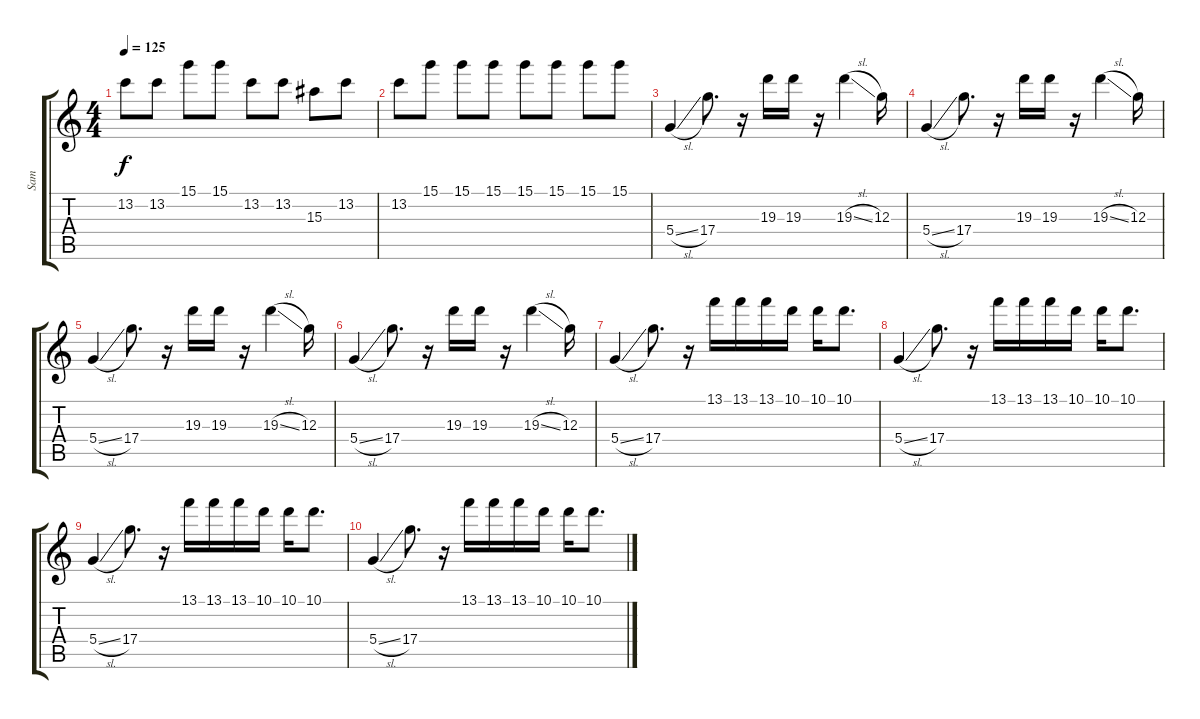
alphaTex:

\track ("Sam" "Sam") {instrument overdrivenguitar}
\staff {score tabs}
\tuning (E4 B3 G3 D3 A2 E2) {hide}
\ts (4 4)
\tempo 125
\clef g2
\ks c
13.2.8{dy f} 13.2.8 15.1.8 15.1.8 13.2.8 13.2.8 15.3.8 13.2.8 |
13.2.8 15.1.8 15.1.8 15.1.8 15.1.8 15.1.8 15.1.8 15.1.8 |
5.4{sl}.4 17.4.8{d} r.16 19.3.16 19.3.16 r.16 19.3{sl}.4 12.3.16 |
5.4{sl}.4 17.4.8{d} r.16 19.3.16 19.3.16 r.16 19.3{sl}.4 12.3.16 |
5.4{sl}.4 17.4.8{d} r.16 19.3.16 19.3.16 r.16 19.3{sl}.4 12.3.16 |
5.4{sl}.4 17.4.8{d} r.16 19.3.16 19.3.16 r.16 19.3{sl}.4 12.3.16 |
5.4{sl}.4 17.4.8{d} r.16 13.1.16 13.1.16 13.1.16 10.1.16 10.1.16 10.1.8{d} |
5.4{sl}.4 17.4.8{d} r.16 13.1.16 13.1.16 13.1.16 10.1.16 10.1.16 10.1.8{d} |
5.4{sl}.4 17.4.8{d} r.16 13.1.16 13.1.16 13.1.16 10.1.16 10.1.16 10.1.8{d} |
5.4{sl}.4 17.4.8{d} r.16 13.1.16 13.1.16 13.1.16 10.1.16 10.1.16 10.1.8{d}
